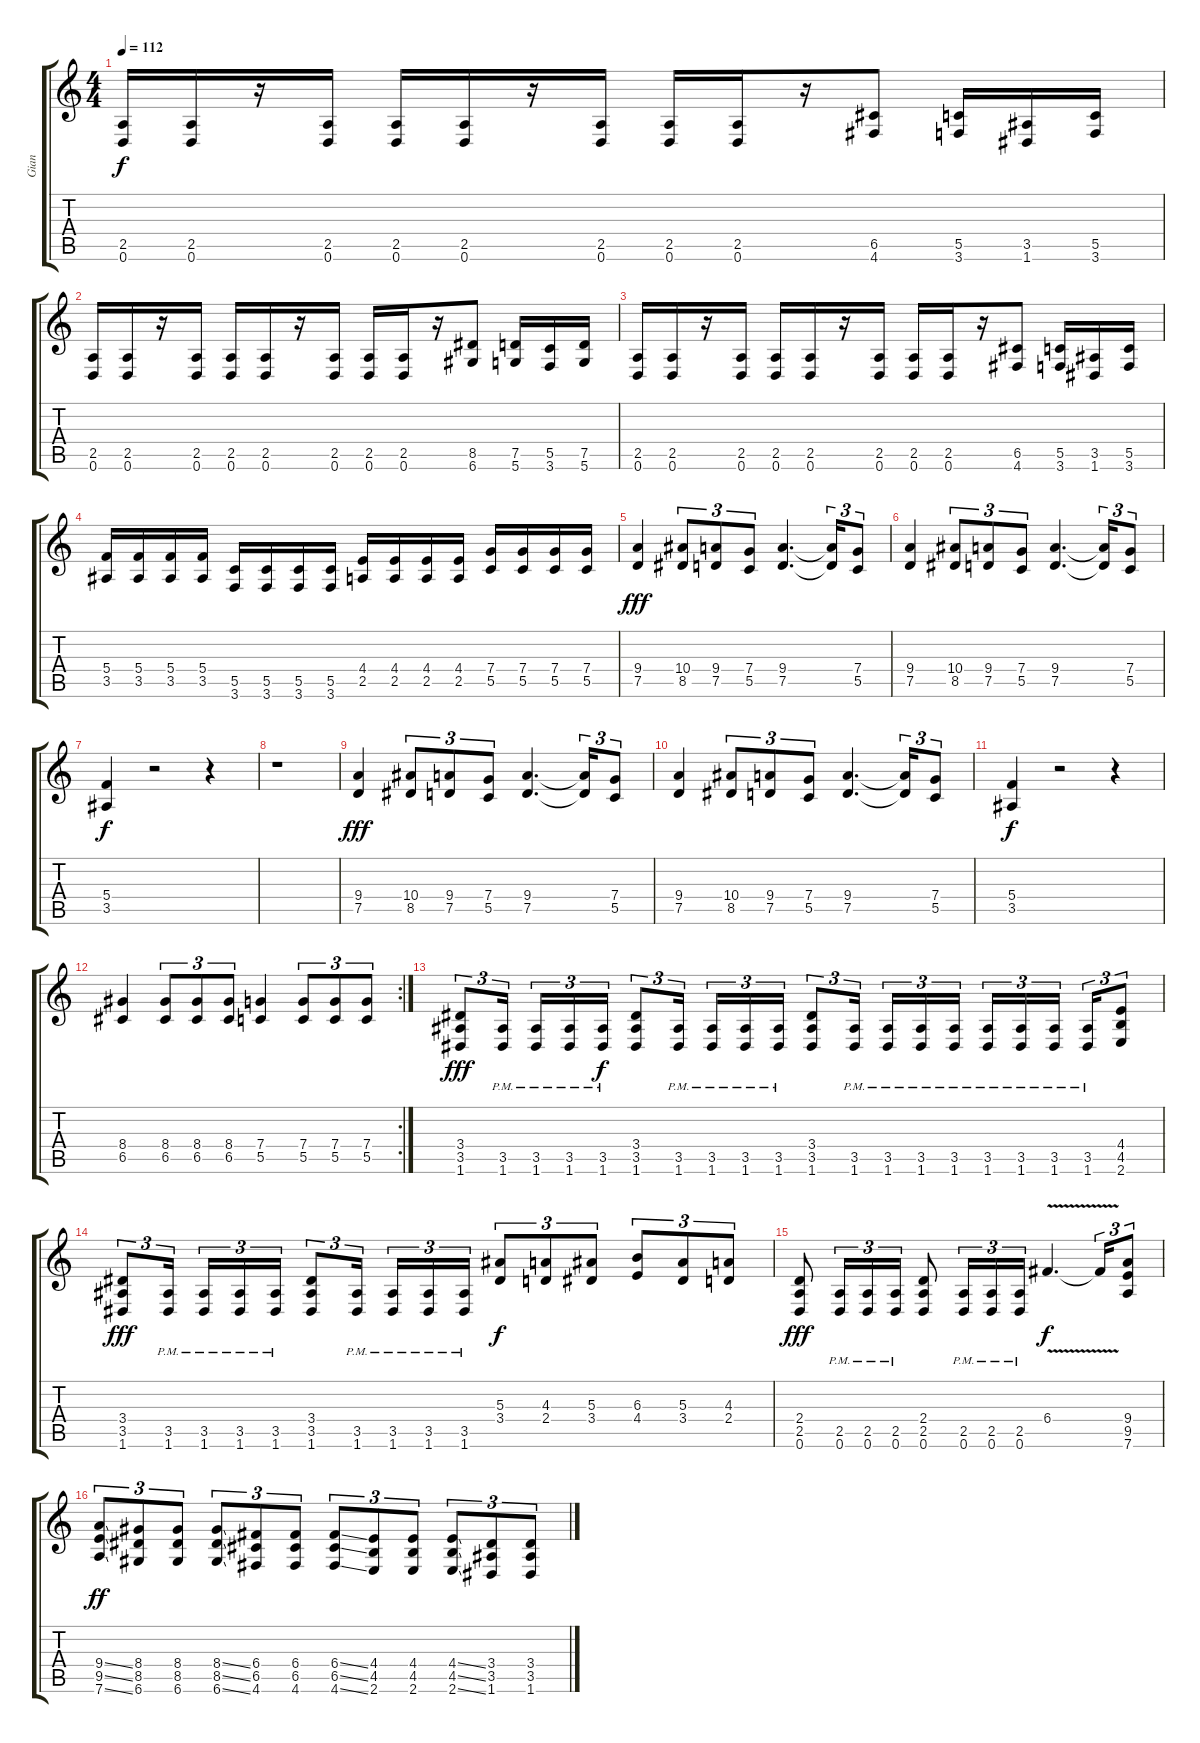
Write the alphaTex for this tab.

\track ("Gian" "Gian") {instrument distortionguitar}
\staff {score tabs}
\tuning (D4 A3 F3 C3 G2 D2) {hide}
\ts (4 4)
\tempo 112
\clef g2
\ks c
(2.5 0.6).16{dy f} (2.5 0.6).16 r.16 (2.5 0.6).16 (2.5 0.6).16 (2.5 0.6).16 r.16 (2.5 0.6).16 (2.5 0.6).16 (2.5 0.6).16 r.16 (6.5 4.6).8 (5.5 3.6).16 (3.5 1.6).16 (5.5 3.6).16 |
(2.5 0.6).16 (2.5 0.6).16 r.16 (2.5 0.6).16 (2.5 0.6).16 (2.5 0.6).16 r.16 (2.5 0.6).16 (2.5 0.6).16 (2.5 0.6).16 r.16 (8.5 6.6).8 (7.5 5.6).16 (5.5 3.6).16 (7.5 5.6).16 |
(2.5 0.6).16 (2.5 0.6).16 r.16 (2.5 0.6).16 (2.5 0.6).16 (2.5 0.6).16 r.16 (2.5 0.6).16 (2.5 0.6).16 (2.5 0.6).16 r.16 (6.5 4.6).8 (5.5 3.6).16 (3.5 1.6).16 (5.5 3.6).16 |
(5.4 3.5).16 (5.4 3.5).16 (5.4 3.5).16 (5.4 3.5).16 (5.5 3.6).16 (5.5 3.6).16 (5.5 3.6).16 (5.5 3.6).16 (4.4 2.5).16 (4.4 2.5).16 (4.4 2.5).16 (4.4 2.5).16 (7.4 5.5).16 (7.4 5.5).16 (7.4 5.5).16 (7.4 5.5).16 |
(9.4 7.5).4{dy fff} (10.4 8.5).8{tu (3 2)} (9.4 7.5).8{tu (3 2)} (7.4 5.5).8{tu (3 2)} (9.4 7.5).4{d} (9.4{t} 7.5{t}).16{tu (3 2)} (7.4 5.5).8{tu (3 2)} |
(9.4 7.5).4 (10.4 8.5).8{tu (3 2)} (9.4 7.5).8{tu (3 2)} (7.4 5.5).8{tu (3 2)} (9.4 7.5).4{d} (9.4{t} 7.5{t}).16{tu (3 2)} (7.4 5.5).8{tu (3 2)} |
(5.4 3.5).4{dy f} r.2 r.4 |
r.1 |
(9.4 7.5).4{dy fff} (10.4 8.5).8{tu (3 2)} (9.4 7.5).8{tu (3 2)} (7.4 5.5).8{tu (3 2)} (9.4 7.5).4{d} (9.4{t} 7.5{t}).16{tu (3 2)} (7.4 5.5).8{tu (3 2)} |
(9.4 7.5).4 (10.4 8.5).8{tu (3 2)} (9.4 7.5).8{tu (3 2)} (7.4 5.5).8{tu (3 2)} (9.4 7.5).4{d} (9.4{t} 7.5{t}).16{tu (3 2)} (7.4 5.5).8{tu (3 2)} |
(5.4 3.5).4{dy f} r.2 r.4 |
\rc 2
(8.4 6.5).4 (8.4 6.5).8{tu (3 2)} (8.4 6.5).8{tu (3 2)} (8.4 6.5).8{tu (3 2)} (7.4 5.5).4 (7.4 5.5).8{tu (3 2)} (7.4 5.5).8{tu (3 2)} (7.4 5.5).8{tu (3 2)} |
(3.4 3.5 1.6).8{tu (3 2) dy fff} (3.5{pm} 1.6{pm}).16{tu (3 2) beam splitsecondary} (3.5{pm} 1.6{pm}).16{tu (3 2)} (3.5{pm} 1.6{pm}).16{tu (3 2)} (3.5{pm} 1.6{pm}).16{tu (3 2) dy f} (3.4 3.5 1.6).8{tu (3 2)} (3.5{pm} 1.6{pm}).16{tu (3 2) beam splitsecondary} (3.5{pm} 1.6{pm}).16{tu (3 2)} (3.5{pm} 1.6{pm}).16{tu (3 2)} (3.5{pm} 1.6{pm}).16{tu (3 2)} (3.4 3.5 1.6).8{tu (3 2)} (3.5{pm} 1.6{pm}).16{tu (3 2) beam splitsecondary} (3.5{pm} 1.6{pm}).16{tu (3 2)} (3.5{pm} 1.6{pm}).16{tu (3 2)} (3.5{pm} 1.6{pm}).16{tu (3 2)} (3.5{pm} 1.6{pm}).16{tu (3 2)} (3.5{pm} 1.6{pm}).16{tu (3 2)} (3.5{pm} 1.6{pm}).16{tu (3 2) beam splitsecondary} (3.5{pm} 1.6{pm}).16{tu (3 2)} (4.4 4.5 2.6).8{tu (3 2)} |
(3.4 3.5 1.6).8{tu (3 2) dy fff} (3.5{pm} 1.6{pm}).16{tu (3 2) beam splitsecondary} (3.5{pm} 1.6{pm}).16{tu (3 2)} (3.5{pm} 1.6{pm}).16{tu (3 2)} (3.5{pm} 1.6{pm}).16{tu (3 2)} (3.4 3.5 1.6).8{tu (3 2)} (3.5{pm} 1.6{pm}).16{tu (3 2) beam splitsecondary} (3.5{pm} 1.6{pm}).16{tu (3 2)} (3.5{pm} 1.6{pm}).16{tu (3 2)} (3.5{pm} 1.6{pm}).16{tu (3 2)} (5.3 3.4).8{tu (3 2) dy f} (4.3 2.4).8{tu (3 2)} (5.3 3.4).8{tu (3 2)} (6.3 4.4).8{tu (3 2)} (5.3 3.4).8{tu (3 2)} (4.3 2.4).8{tu (3 2)} |
(2.4 2.5 0.6).8{dy fff} (2.5{pm} 0.6{pm}).16{tu (3 2)} (2.5{pm} 0.6{pm}).16{tu (3 2)} (2.5{pm} 0.6{pm}).16{tu (3 2)} (2.4 2.5 0.6).8 (2.5{pm} 0.6{pm}).16{tu (3 2)} (2.5{pm} 0.6{pm}).16{tu (3 2)} (2.5{pm} 0.6{pm}).16{tu (3 2)} 6.4{v}.4{d dy f} 6.4{t}.16{tu (3 2)} (9.4 9.5 7.6).8{tu (3 2)} |
(9.4{ss} 9.5{ss} 7.6{ss}).8{tu (3 2) dy ff} (8.4 8.5 6.6).8{tu (3 2)} (8.4 8.5 6.6).8{tu (3 2)} (8.4{ss} 8.5{ss} 6.6{ss}).8{tu (3 2)} (6.4 6.5 4.6).8{tu (3 2)} (6.4 6.5 4.6).8{tu (3 2)} (6.4{ss} 6.5{ss} 4.6{ss}).8{tu (3 2)} (4.4 4.5 2.6).8{tu (3 2)} (4.4 4.5 2.6).8{tu (3 2)} (4.4{ss} 4.5{ss} 2.6{ss}).8{tu (3 2)} (3.4 3.5 1.6).8{tu (3 2)} (3.4 3.5 1.6).8{tu (3 2)}
